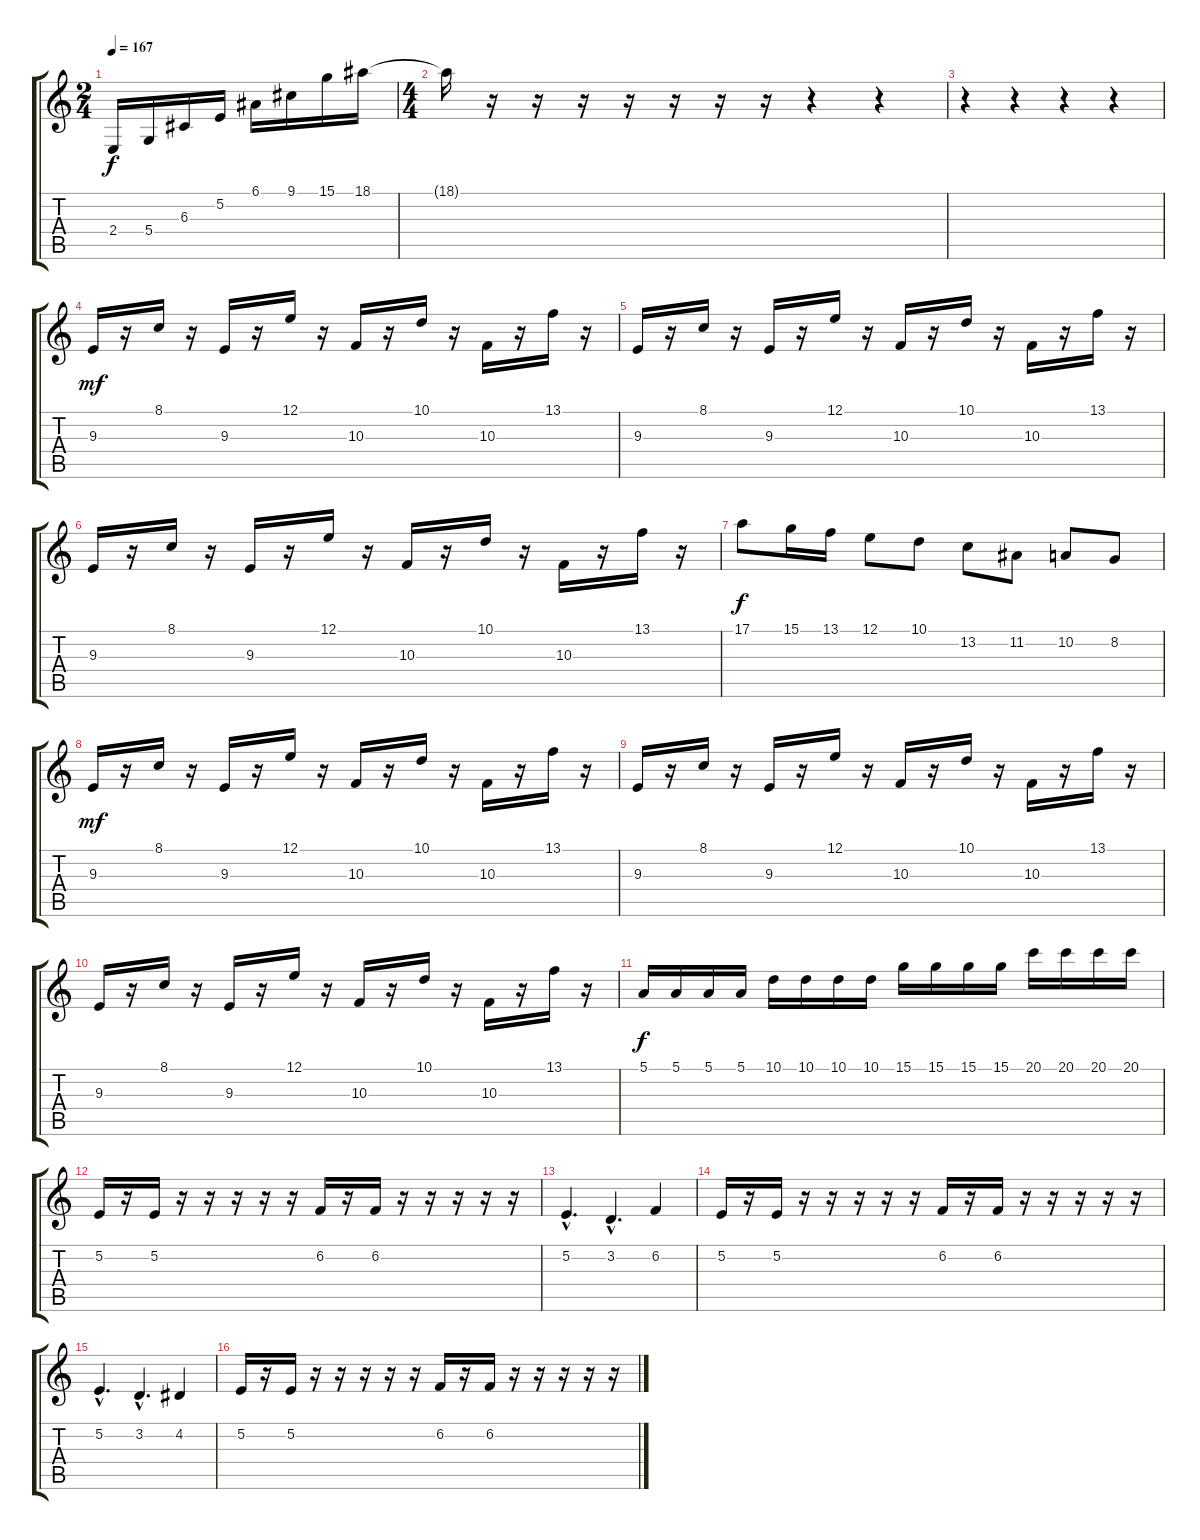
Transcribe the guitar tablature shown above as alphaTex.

\track "" {instrument stringensemble1}
\staff {score tabs}
\tuning (E4 B3 G3 D3 A2 E2) {hide}
\ts (2 4)
\tempo 167
\clef g2
\ks c
2.4.16{dy f instrument stringensemble1} 5.4.16 6.3.16 5.2.16 6.1.16 9.1.16 15.1.16 18.1.16 |
\ts (4 4)
18.1{t}.16 r.16 r.16 r.16 r.16 r.16 r.16 r.16 r.4 r.4 |
r.4 r.4 r.4 r.4 |
9.3.16{dy mf} r.16 8.1.16 r.16 9.3.16 r.16 12.1.16 r.16 10.3.16 r.16 10.1.16 r.16 10.3.16 r.16 13.1.16 r.16 |
9.3.16 r.16 8.1.16 r.16 9.3.16 r.16 12.1.16 r.16 10.3.16 r.16 10.1.16 r.16 10.3.16 r.16 13.1.16 r.16 |
9.3.16 r.16 8.1.16 r.16 9.3.16 r.16 12.1.16 r.16 10.3.16 r.16 10.1.16 r.16 10.3.16 r.16 13.1.16 r.16 |
17.1.8{dy f} 15.1.16 13.1.16 12.1.8 10.1.8 13.2.8 11.2.8 10.2.8 8.2.8 |
9.3.16{dy mf} r.16 8.1.16 r.16 9.3.16 r.16 12.1.16 r.16 10.3.16 r.16 10.1.16 r.16 10.3.16 r.16 13.1.16 r.16 |
9.3.16 r.16 8.1.16 r.16 9.3.16 r.16 12.1.16 r.16 10.3.16 r.16 10.1.16 r.16 10.3.16 r.16 13.1.16 r.16 |
9.3.16 r.16 8.1.16 r.16 9.3.16 r.16 12.1.16 r.16 10.3.16 r.16 10.1.16 r.16 10.3.16 r.16 13.1.16 r.16 |
5.1.16{dy f} 5.1.16 5.1.16 5.1.16 10.1.16 10.1.16 10.1.16 10.1.16 15.1.16 15.1.16 15.1.16 15.1.16 20.1.16 20.1.16 20.1.16 20.1.16 |
5.2.16 r.16 5.2.16 r.16 r.16 r.16 r.16 r.16 6.2.16 r.16 6.2.16 r.16 r.16 r.16 r.16 r.16 |
5.2{hac}.4{d} 3.2{hac}.4{d} 6.2.4 |
5.2.16 r.16 5.2.16 r.16 r.16 r.16 r.16 r.16 6.2.16 r.16 6.2.16 r.16 r.16 r.16 r.16 r.16 |
5.2{hac}.4{d} 3.2{hac}.4{d} 4.2.4 |
5.2.16 r.16 5.2.16 r.16 r.16 r.16 r.16 r.16 6.2.16 r.16 6.2.16 r.16 r.16 r.16 r.16 r.16
